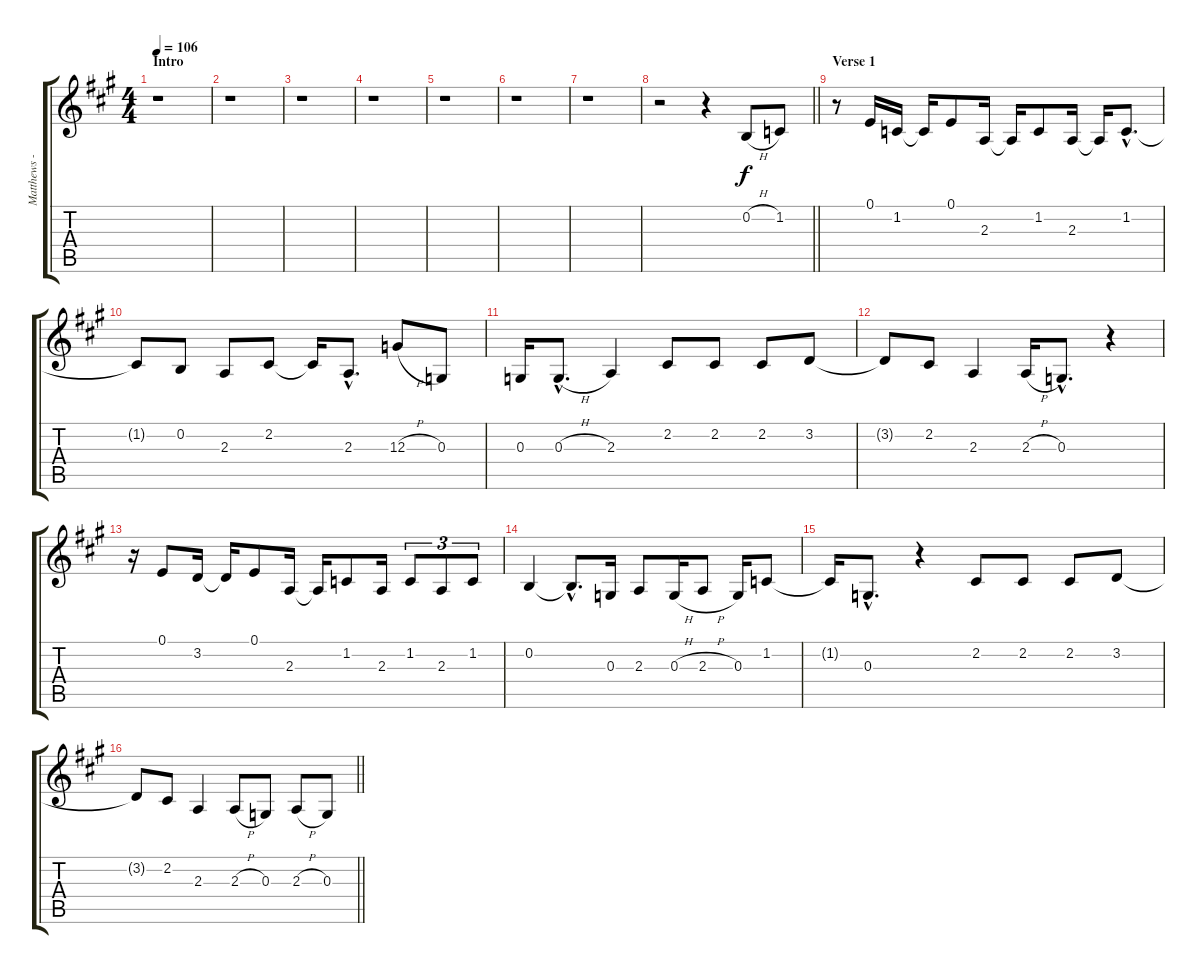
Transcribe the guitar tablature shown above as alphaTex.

\track ("Matthews - Vocals" "Matthews -") {instrument violin}
\staff {score tabs}
\tuning (E4 B3 G3 D3 A2 E2) {hide}
\ts (4 4)
\section ("" "Intro")
\tempo 106
\clef g2
\ks a
r.1{dy f instrument violin} |
r.1 |
r.1 |
r.1 |
r.1 |
r.1 |
r.1 |
\barLineRight lightlight
r.2 r.4 0.2{h}.8 1.2.8 |
\section ("" "Verse 1")
r.8 0.1.16 1.2.16 1.2{t}.16 0.1.8 2.3.16 2.3{t}.16 1.2.8 2.3.16 2.3{t}.16 1.2{hac}.8{d} |
1.2{t}.8 0.2.8 2.3.8 2.2.8 2.2{t}.16 2.3{hac}.8{d} 12.3{h}.8 0.3.8 |
0.3.16 0.3{h hac}.8{d} 2.3.4 2.2.8 2.2.8 2.2.8 3.2.8 |
3.2{t}.8 2.2.8 2.3.4 2.3{h}.16 0.3{hac}.8{d} r.4 |
r.16 0.1.8 3.2.16 3.2{t}.16 0.1.8 2.3.16 2.3{t}.16 1.2.8 2.3.16 1.2.8{tu (3 2)} 2.3.8{tu (3 2)} 1.2.8{tu (3 2)} |
0.2.4 0.2{hac t}.8{d} 0.3.16 2.3.8 0.3{h}.16 2.3{h}.8 0.3.16 1.2.8 |
1.2{t}.16 0.3{hac}.8{d} r.4 2.2.8 2.2.8 2.2.8 3.2.8 |
\barLineRight lightlight
3.2{t}.8 2.2.8 2.3.4 2.3{h}.8 0.3.8 2.3{h}.8 0.3.8
